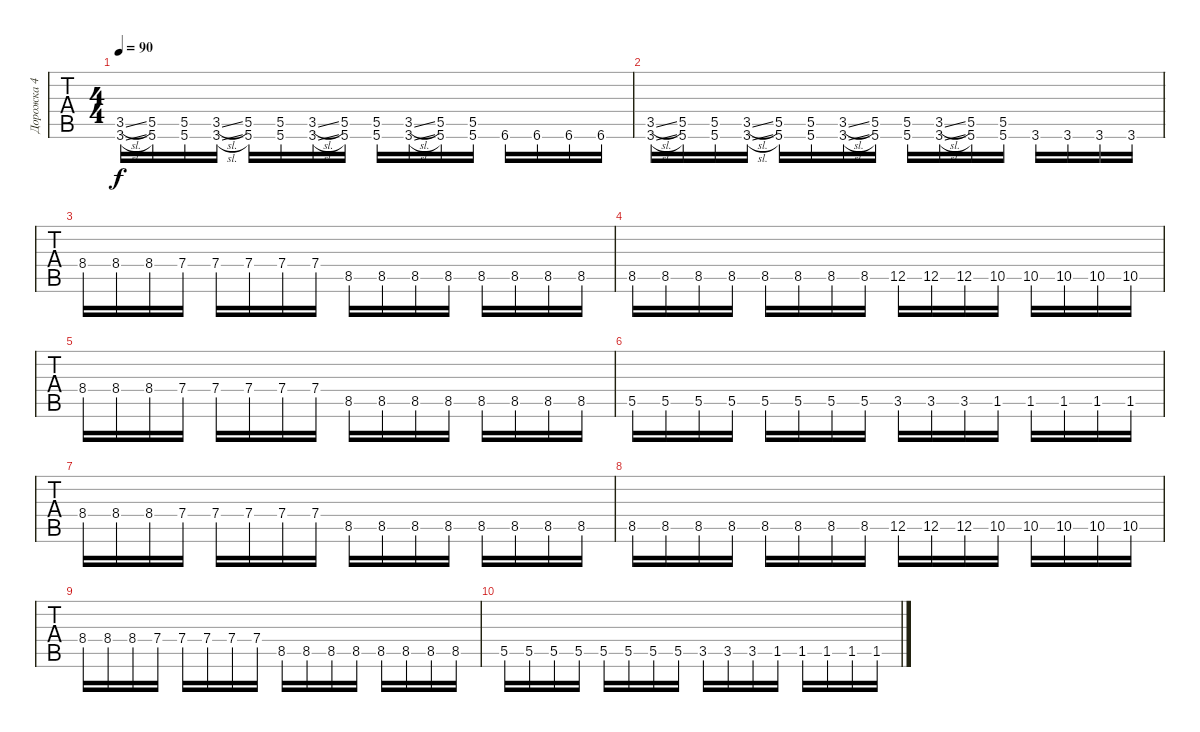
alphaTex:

\track ("Дорожка 4" "Дорожка 4") {instrument distortionguitar}
\staff {tabs}
\tuning (Eb4 Bb3 Gb3 Db3 Ab2 Db2) {hide}
\ts (4 4)
\tempo 90
\clef g2
\ks f#minor
(3.5{sl} 3.6{sl}).16{dy f instrument distortionguitar} (5.5 5.6).16 (5.5 5.6).16 (3.5{sl} 3.6{sl}).16 (5.5 5.6).16 (5.5 5.6).16 (3.5{sl} 3.6{sl}).16 (5.5 5.6).16 (5.5 5.6).16 (3.5{sl} 3.6{sl}).16 (5.5 5.6).16 (5.5 5.6).16 6.6.16 6.6.16 6.6.16 6.6.16 |
(3.5{sl} 3.6{sl}).16{instrument distortionguitar} (5.5 5.6).16 (5.5 5.6).16 (3.5{sl} 3.6{sl}).16 (5.5 5.6).16 (5.5 5.6).16 (3.5{sl} 3.6{sl}).16 (5.5 5.6).16 (5.5 5.6).16 (3.5{sl} 3.6{sl}).16 (5.5 5.6).16 (5.5 5.6).16 3.6.16 3.6.16 3.6.16 3.6.16 |
8.4.16 8.4.16 8.4.16 7.4.16 7.4.16 7.4.16 7.4.16 7.4.16 8.5.16 8.5.16 8.5.16 8.5.16 8.5.16 8.5.16 8.5.16 8.5.16 |
8.5.16 8.5.16 8.5.16 8.5.16 8.5.16 8.5.16 8.5.16 8.5.16 12.5.16 12.5.16 12.5.16 10.5.16 10.5.16 10.5.16 10.5.16 10.5.16 |
8.4.16 8.4.16 8.4.16 7.4.16 7.4.16 7.4.16 7.4.16 7.4.16 8.5.16 8.5.16 8.5.16 8.5.16 8.5.16 8.5.16 8.5.16 8.5.16 |
5.5.16 5.5.16 5.5.16 5.5.16 5.5.16 5.5.16 5.5.16 5.5.16 3.5.16 3.5.16 3.5.16 1.5.16 1.5.16 1.5.16 1.5.16 1.5.16 |
8.4.16 8.4.16 8.4.16 7.4.16 7.4.16 7.4.16 7.4.16 7.4.16 8.5.16 8.5.16 8.5.16 8.5.16 8.5.16 8.5.16 8.5.16 8.5.16 |
8.5.16 8.5.16 8.5.16 8.5.16 8.5.16 8.5.16 8.5.16 8.5.16 12.5.16 12.5.16 12.5.16 10.5.16 10.5.16 10.5.16 10.5.16 10.5.16 |
8.4.16 8.4.16 8.4.16 7.4.16 7.4.16 7.4.16 7.4.16 7.4.16 8.5.16 8.5.16 8.5.16 8.5.16 8.5.16 8.5.16 8.5.16 8.5.16 |
5.5.16 5.5.16 5.5.16 5.5.16 5.5.16 5.5.16 5.5.16 5.5.16 3.5.16 3.5.16 3.5.16 1.5.16 1.5.16 1.5.16 1.5.16 1.5.16
